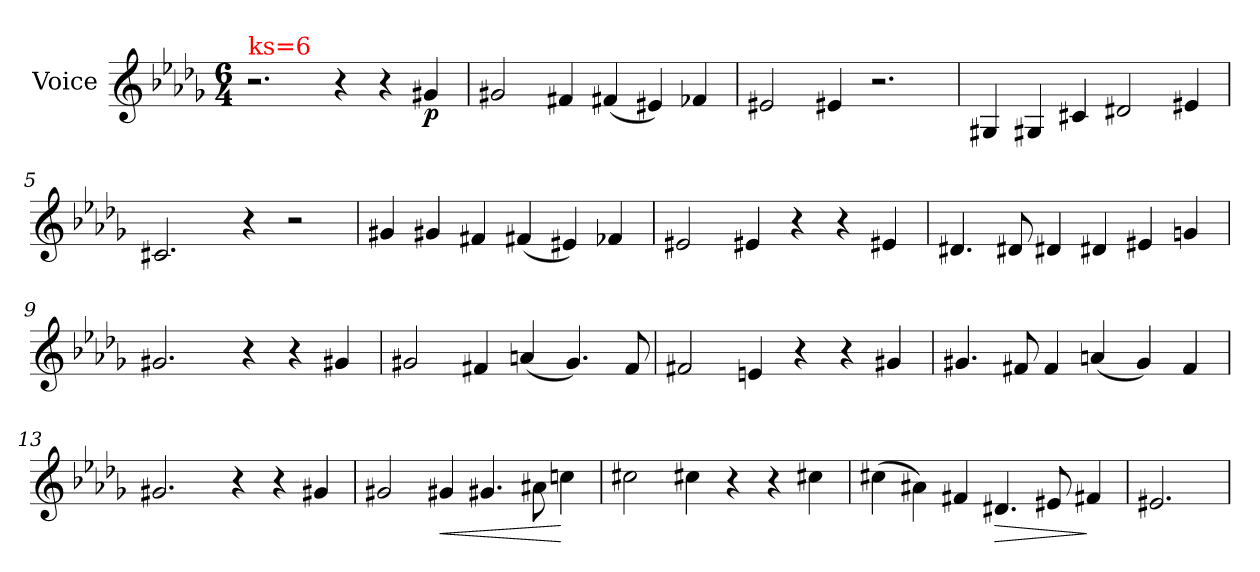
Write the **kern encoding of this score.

**kern	**dynam
*part1	*part1
*staff1	*staff1
*I"Voice	*
*I'V	*
*clefG2	*
*k[b-e-a-d-g-]	*
*M6/4	*
=1	=1
!LO:TX:a:color=#FF0000:t=ks=6	!
2.r	.
4r	.
4r	.
!	!LO:DY:b
4g#Xi/	p
=2	=2
2g#Xi/	.
4f#Xi/	.
(<4f#Xi/	.
4e#Xi/)	.
4f-Xi/	.
=3	=3
2e#Xi/	.
4e#Xi/	.
2.r	.
=4	=4
4G#Xi/	.
4G#Xi/	.
4c#Xi/	.
2d#Xi/	.
4e#Xi/	.
=5	=5
2.c#Xi/	.
4r	.
2r	.
=6	=6
4g#Xi/	.
4g#Xi/	.
4f#Xi/	.
(<4f#Xi/	.
4e#Xi/)	.
4f-Xi/	.
!!LO:LB:g=z
=7	=7
2e#Xi/	.
4e#Xi/	.
4r	.
4r	.
4e#Xi/	.
=8	=8
4.d#Xi/	.
8d#Xi/	.
4d#Xi/	.
4d#Xi/	.
4e#Xi/	.
4gn/	.
=9	=9
2.g#Xi/	.
4r	.
4r	.
4g#X/	.
=10	=10
2g#X/	.
4f#X/	.
(<4an/	.
4.g#/)	.
8f#/	.
=11	=11
2f#X/	.
4en/	.
4r	.
4r	.
4g#X/	.
!!LO:LB:g=z
=12	=12
4.g#X/	.
8f#X/	.
4f#/	.
(<4an/	.
4g#/)	.
4f#/	.
=13	=13
2.g#X/	.
4r	.
4r	.
4g#Xi/	.
=14	=14
2g#Xi/	.
!	!LO:HP:b
4g#Xi/	<
4.g#Xi/	.
8a#Xi\	.
4ccn\	[
=15	=15
2cc#Xi\	.
4cc#Xi\	.
4r	.
4r	.
4cc#Xi\	.
=16	=16
(>4cc#Xi\	.
4a#Xi\)	.
4f#Xi/	.
!	!LO:HP:b
4.d#Xi/	>
8e#Xi/	.
4f#Xi/	]
!!LO:LB:g=z
=17	=17
2.e#Xi/	.
=	=
*-	*-
